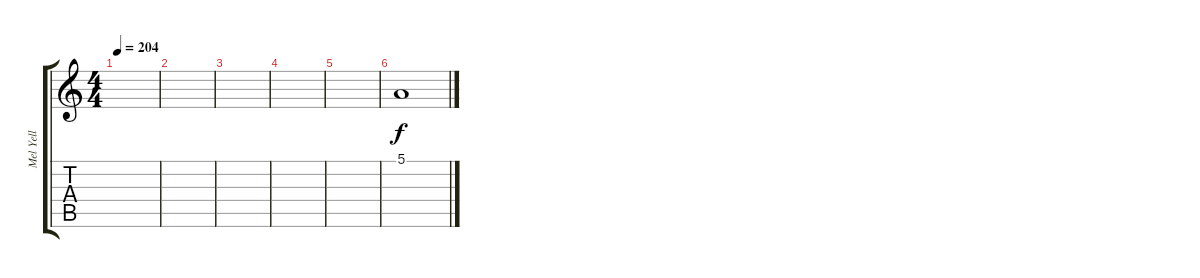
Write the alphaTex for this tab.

\track ("Mel Yell" "Mel Yell") {instrument bassoon}
\staff {score tabs}
\tuning (E4 B3 G3 D3 A2 E2) {hide}
\ts (4 4)
\tempo 204
\clef g2
\ks c
|
|
|
|
|
5.1.1
